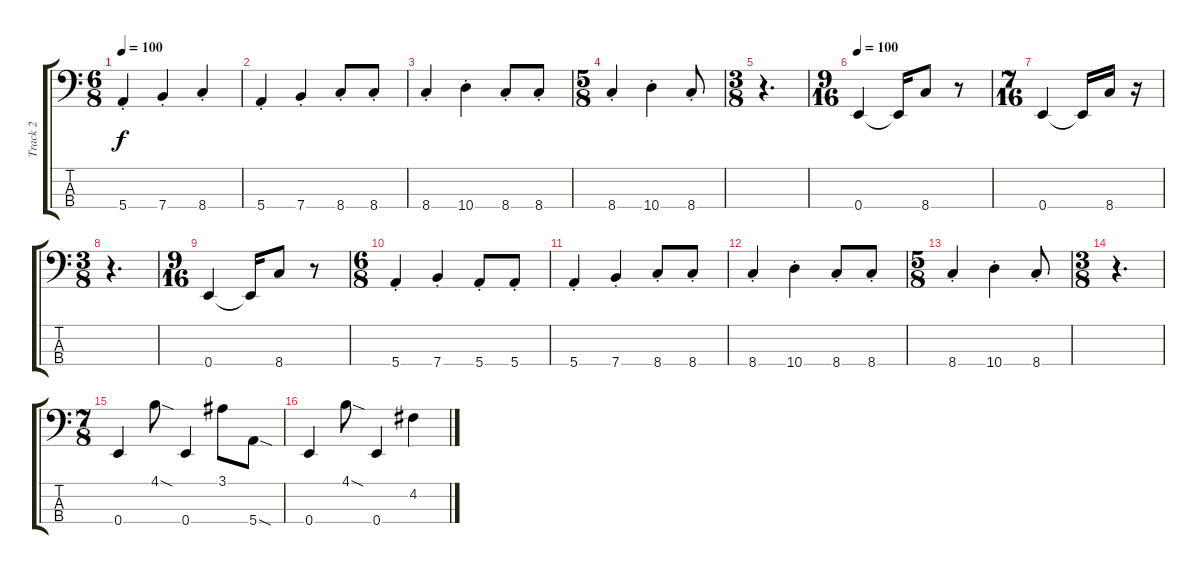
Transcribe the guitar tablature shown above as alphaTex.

\track ("Track 2" "Track 2") {instrument electricbassfinger}
\staff {score tabs}
\tuning (G2 D2 A1 E1) {hide}
\ts (6 8)
\tempo 100
\clef f4
\ks c
5.4{st}.4{dy f} 7.4{st}.4 8.4{st}.4 |
5.4{st}.4 7.4{st}.4 8.4{st}.8 8.4{st}.8 |
8.4{st}.4 10.4{st}.4 8.4{st}.8 8.4{st}.8 |
\ts (5 8)
8.4{st}.4 10.4{st}.4 8.4{st}.8 |
\ts (3 8)
r.4{d} |
\ts (9 16)
\tempo 100
0.4.4 0.4{t}.16 8.4.8 r.8 |
\ts (7 16)
0.4.4 0.4{t}.16 8.4.16 r.16 |
\ts (3 8)
r.4{d} |
\ts (9 16)
0.4.4 0.4{t}.16 8.4.8 r.8 |
\ts (6 8)
5.4{st}.4 7.4{st}.4 5.4{st}.8 5.4{st}.8 |
5.4{st}.4 7.4{st}.4 8.4{st}.8 8.4{st}.8 |
8.4{st}.4 10.4{st}.4 8.4{st}.8 8.4{st}.8 |
\ts (5 8)
8.4{st}.4 10.4{st}.4 8.4{st}.8 |
\ts (3 8)
r.4{d} |
\ts (7 8)
0.4.4 4.1{sod}.8 0.4.4 3.1.8 5.4{sod}.8 |
0.4.4 4.1{sod}.8 0.4.4 4.2.4
